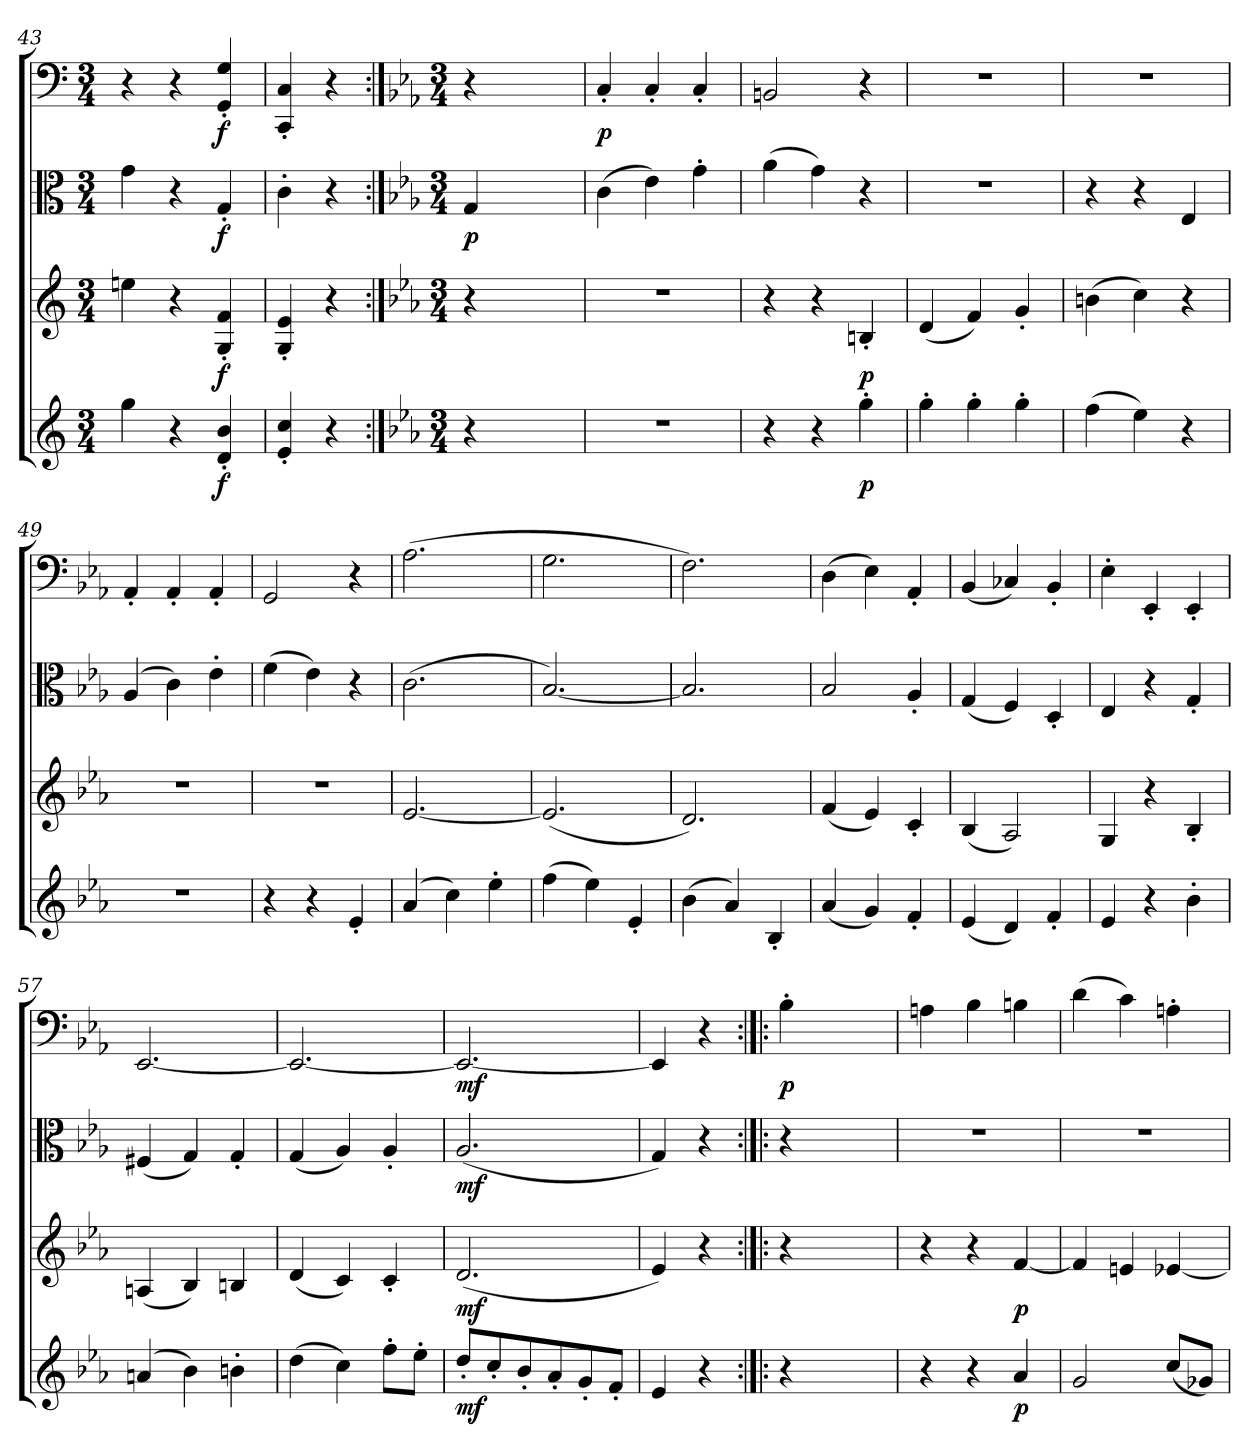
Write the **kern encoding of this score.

**kern	**dynam	**kern	**dynam	**kern	**dynam	**kern	**dynam
*part4	*part4	*part3	*part3	*part2	*part2	*part1	*part1
*staff4	*staff4	*staff3	*staff3	*staff2	*staff2	*staff1	*staff1
*clefG2	*	*clefG2	*	*clefC3	*	*clefF4	*
*k[]	*	*k[]	*	*k[]	*	*k[]	*
*C:	*	*C:	*	*C:	*	*C:	*
*M3/4	*	*M3/4	*	*M3/4	*	*M3/4	*
=43	=43	=43	=43	=43	=43	=43	=43
4gg\	.	4een\	.	4g\	.	4r	.
4r	.	4r	.	4r	.	4r	.
4d'/ 4b'/	f	4G'/ 4f'/	f	4G'/	f	4GG'/ 4G'/	f
=44	=44	=44	=44	=44	=44	=44	=44
4e'/ 4cc'/	.	4G'/ 4e'/	.	4c'\	.	4CC'/ 4C'/	.
4r	.	4r	.	4r	.	4r	.
=:|!	=:|!	=:|!	=:|!	=:|!	=:|!	=:|!	=:|!
*k[b-e-a-]	*	*k[b-e-a-]	*	*k[b-e-a-]	*	*k[b-e-a-]	*
*c:	*	*c:	*	*c:	*	*c:	*
*M3/4	*	*M3/4	*	*M3/4	*	*M3/4	*
4r	.	4r	.	4G/	p	4r	.
2ryy	.	2ryy	.	2ryy	.	2ryy	.
=45	=45	=45	=45	=45	=45	=45	=45
2.r	.	2.r	.	(4c\	.	4C'/	p
.	.	.	.	4e-\)	.	4C'/	.
.	.	.	.	4g'\	.	4C'/	.
=46	=46	=46	=46	=46	=46	=46	=46
4r	.	4r	.	(4a-\	.	2BBn/	.
4r	.	4r	.	4g\)	.	.	.
4gg'\	p	4Bn'/	p	4r	.	4r	.
=47	=47	=47	=47	=47	=47	=47	=47
4gg'\	.	(4d/	.	2.r	.	2.r	.
4gg'\	.	4f/)	.	.	.	.	.
4gg'\	.	4g'/	.	.	.	.	.
=48	=48	=48	=48	=48	=48	=48	=48
(4ff\	.	(4bn\	.	4r	.	2.r	.
4ee-\)	.	4cc\)	.	4r	.	.	.
4r	.	4r	.	4E-/	.	.	.
=49	=49	=49	=49	=49	=49	=49	=49
2.r	.	2.r	.	(4A-/	.	4AA-'/	.
.	.	.	.	4c\)	.	4AA-'/	.
.	.	.	.	4e-'\	.	4AA-'/	.
=50	=50	=50	=50	=50	=50	=50	=50
4r	.	2.r	.	(4f\	.	2GG/	.
4r	.	.	.	4e-\)	.	.	.
4e-'/	.	.	.	4r	.	4r	.
=51	=51	=51	=51	=51	=51	=51	=51
(4a-/	.	[2.e-/	.	(2.c\	.	(2.A-\	.
4cc\)	.	.	.	.	.	.	.
4ee-'\	.	.	.	.	.	.	.
=52	=52	=52	=52	=52	=52	=52	=52
(4ff\	.	(2.e-/]	.	[2.B-/)	.	2.G\	.
4ee-\)	.	.	.	.	.	.	.
4e-'/	.	.	.	.	.	.	.
=53	=53	=53	=53	=53	=53	=53	=53
(4b-\	.	2.d/)	.	2.B-/]	.	2.F\)	.
4a-/)	.	.	.	.	.	.	.
4B-'/	.	.	.	.	.	.	.
=54	=54	=54	=54	=54	=54	=54	=54
(4a-/	.	(4f/	.	2B-/	.	(4D\	.
4g/)	.	4e-/)	.	.	.	4E-\)	.
4f'/	.	4c'/	.	4A-'/	.	4AA-'/	.
=55	=55	=55	=55	=55	=55	=55	=55
(4e-/	.	(4B-/	.	(4G/	.	(4BB-/	.
4d/)	.	2A-/)	.	4F/)	.	4C-X/)	.
4f'/	.	.	.	4D'/	.	4BB-'/	.
=56	=56	=56	=56	=56	=56	=56	=56
4e-/	.	4G/	.	4E-/	.	4E-'\	.
4r	.	4r	.	4r	.	4EE-'/	.
4b-'\	.	4B-'/	.	4G'/	.	4EE-'/	.
=57	=57	=57	=57	=57	=57	=57	=57
(4an/	.	(4An/	.	(4F#X/	.	[2.EE-/	.
4b-\)	.	4B-/)	.	4G/)	.	.	.
4bn'\	.	4Bn/	.	4G'/	.	.	.
=58	=58	=58	=58	=58	=58	=58	=58
(4dd\	.	(4d/	.	(4G/	.	2.EE-/_	.
4cc\)	.	4c/)	.	4A-/)	.	.	.
8ff'\L	.	4c'/	.	4A-'/	.	.	.
8ee-'\J	.	.	.	.	.	.	.
=59	=59	=59	=59	=59	=59	=59	=59
8dd'/L	mf	(2.d/	mf	(2.A-/	mf	2.EE-/_	mf
8cc'/	.	.	.	.	.	.	.
8b-'/	.	.	.	.	.	.	.
8a-'/	.	.	.	.	.	.	.
8g'/	.	.	.	.	.	.	.
8f'/J	.	.	.	.	.	.	.
=60	=60	=60	=60	=60	=60	=60	=60
4e-/	.	4e-/)	.	4G/)	.	4EE-/]	.
4r	.	4r	.	4r	.	4r	.
=:|!|:	=:|!|:	=:|!|:	=:|!|:	=:|!|:	=:|!|:	=:|!|:	=:|!|:
4r	.	4r	.	4r	.	4B-'\	p
2ryy	.	2ryy	.	2ryy	.	2ryy	.
=61	=61	=61	=61	=61	=61	=61	=61
4r	.	4r	.	2.r	.	4An\	.
4r	.	4r	.	.	.	4B-\	.
4a-/	p	[4f/	p	.	.	4Bn\	.
=62	=62	=62	=62	=62	=62	=62	=62
2g/	.	4f/]	.	2.r	.	(4d\	.
.	.	4en/	.	.	.	4c\)	.
(8cc/L	.	[4e-X/	.	.	.	4An'\	.
8g-X/J)	.	.	.	.	.	.	.
=	=	=	=	=	=	=	=
*-	*-	*-	*-	*-	*-	*-	*-
